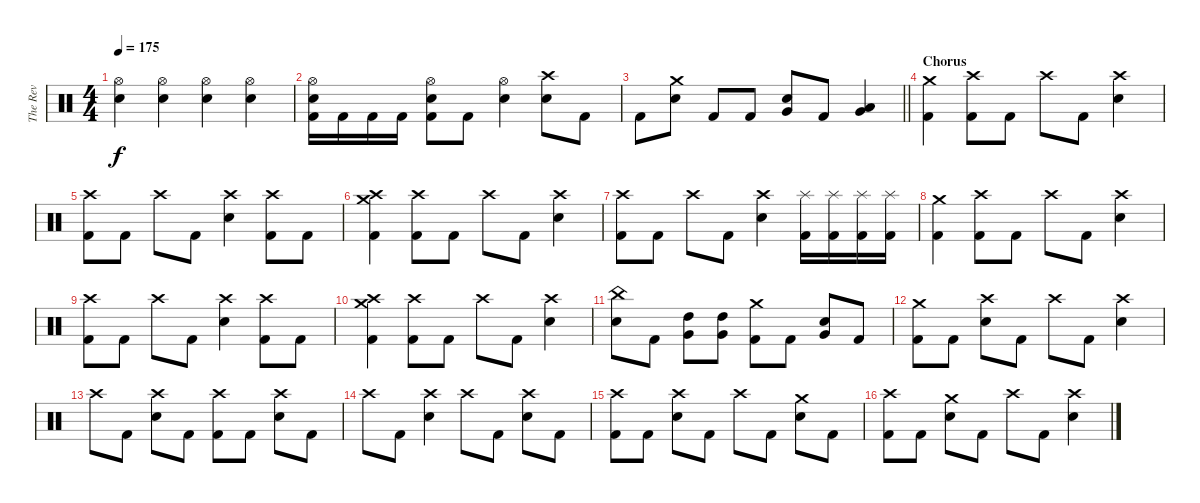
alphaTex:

\track ("The Rev" "The Rev") {instrument percussion}
\staff {score}
\articulation defaults
\ts (4 4)
\tempo 175
\clef neutral
\ks c
("Hi-Hat (open)" "Snare (hit) 2").4{dy f} ("Hi-Hat (open)" "Snare (hit) 2").4 ("Hi-Hat (open)" "Snare (hit) 2").4 ("Hi-Hat (open)" "Snare (hit) 2").4 |
("Hi-Hat (open)" "Snare (hit) 2" "Kick (hit) 2").16 "Kick (hit) 2".16 "Kick (hit) 2".16 "Kick (hit) 2".16 ("Hi-Hat (open)" "Snare (hit) 2" "Kick (hit) 2").8 "Kick (hit) 2".8 ("Hi-Hat (open)" "Snare (hit) 2").4 ("Crash high (hit)" "Snare (hit) 2").8 "Kick (hit) 2".8 |
\barLineRight lightlight "Kick (hit) 2".8
("Crash medium (hit)" "Snare (hit) 2").8 "Kick (hit) 2".8 "Kick (hit) 2".8 ("Snare (hit) 2" "Very Low Tom (hit)").8 "Kick (hit) 2".8 ("Low Tom (hit)" "Very Low Tom (hit)").4 |
\section ("" "Chorus")
("Crash medium (hit)" "Kick (hit) 2").4 ("Crash high (hit)" "Kick (hit) 2").8 "Kick (hit) 2".8 "Crash high (hit)".8 "Kick (hit) 2".8 ("Crash high (hit)" "Snare (hit) 2").4 |
("Crash high (hit)" "Kick (hit) 2").8 "Kick (hit) 2".8 "Crash high (hit)".8 "Kick (hit) 2".8 ("Crash high (hit)" "Snare (hit) 2").4 ("Crash high (hit)" "Kick (hit) 2").8 "Kick (hit) 2".8 |
("Crash medium (hit)" "Crash high (hit)" "Kick (hit) 2").4 ("Crash high (hit)" "Kick (hit) 2").8 "Kick (hit) 2".8 "Crash high (hit)".8 "Kick (hit) 2".8 ("Crash high (hit)" "Snare (hit) 2").4 |
("Crash high (hit)" "Kick (hit) 2").8 "Kick (hit) 2".8 "Crash high (hit)".8 "Kick (hit) 2".8 ("Crash high (hit)" "Snare (hit) 2").4 ("Splash (hit)" "Kick (hit) 2").16 ("Splash (hit)" "Kick (hit) 2").16 ("Splash (hit)" "Kick (hit) 2").16 ("Splash (hit)" "Kick (hit) 2").16 |
("Crash medium (hit)" "Kick (hit) 2").4 ("Crash high (hit)" "Kick (hit) 2").8 "Kick (hit) 2".8 "Crash high (hit)".8 "Kick (hit) 2".8 ("Crash high (hit)" "Snare (hit) 2").4 |
("Crash high (hit)" "Kick (hit) 2").8 "Kick (hit) 2".8 "Crash high (hit)".8 "Kick (hit) 2".8 ("Crash high (hit)" "Snare (hit) 2").4 ("Crash high (hit)" "Kick (hit) 2").8 "Kick (hit) 2".8 |
("Crash medium (hit)" "Crash high (hit)" "Kick (hit) 2").4 ("Crash high (hit)" "Kick (hit) 2").8 "Kick (hit) 2".8 "Crash high (hit)".8 "Kick (hit) 2".8 ("Crash high (hit)" "Snare (hit) 2").4 |
("China (hit)" "Snare (hit) 2").8 "Kick (hit) 2".8 ("High Tom (hit)" "Very Low Tom (hit)").8 ("High Tom (hit)" "Very Low Tom (hit)").8 ("Crash medium (hit)" "Kick (hit) 2").8 "Kick (hit) 2".8 ("Snare (hit) 2" "Very Low Tom (hit)").8 "Kick (hit) 2".8 |
("Crash medium (hit)" "Kick (hit) 2").8 "Kick (hit) 2".8 ("Crash high (hit)" "Snare (hit) 2").8 "Kick (hit) 2".8 "Crash high (hit)".8 "Kick (hit) 2".8 ("Crash high (hit)" "Snare (hit) 2").4 |
"Crash high (hit)".8 "Kick (hit) 2".8 ("Crash high (hit)" "Snare (hit) 2").8 "Kick (hit) 2".8 ("Crash high (hit)" "Kick (hit) 2").8 "Kick (hit) 2".8 ("Crash high (hit)" "Snare (hit) 2").8 "Kick (hit) 2".8 |
"Crash high (hit)".8 "Kick (hit) 2".8 ("Crash high (hit)" "Snare (hit) 2").4 "Crash high (hit)".8 "Kick (hit) 2".8 ("Crash high (hit)" "Snare (hit) 2").8 "Kick (hit) 2".8 |
("Crash high (hit)" "Kick (hit) 2").8 "Kick (hit) 2".8 ("Crash high (hit)" "Snare (hit) 2").8 "Kick (hit) 2".8 "Crash high (hit)".8 "Kick (hit) 2".8 ("Crash medium (hit)" "Snare (hit) 2").8 "Kick (hit) 2".8 |
("Crash high (hit)" "Kick (hit) 2").8 "Kick (hit) 2".8 ("Crash medium (hit)" "Snare (hit) 2").8 "Kick (hit) 2".8 "Crash high (hit)".8 "Kick (hit) 2".8 ("Crash high (hit)" "Snare (hit) 2").4
